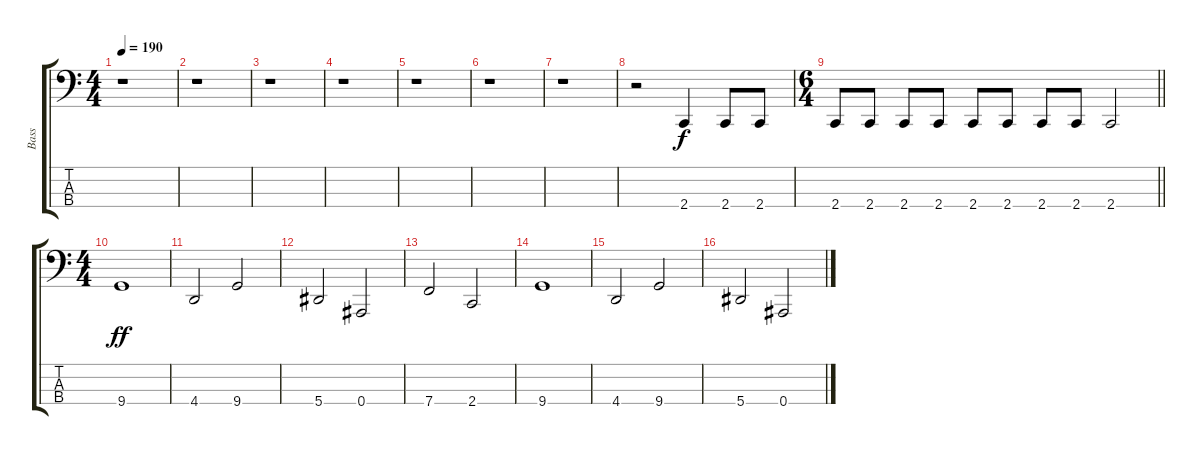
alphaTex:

\track ("Bass" "Bass") {instrument electricbassfinger}
\staff {score tabs}
\tuning (Eb2 Bb1 F1 Bb0) {hide}
\ts (4 4)
\tempo 190
\clef f4
\ks c
r.1{dy f instrument electricbassfinger} |
r.1 |
r.1 |
r.1 |
r.1 |
r.1 |
r.1 |
r.2 2.4.4 2.4.8 2.4.8 |
\ts (6 4)
\barLineRight lightlight
2.4.8 2.4.8 2.4.8 2.4.8 2.4.8 2.4.8 2.4.8 2.4.8 2.4.2 |
\ts (4 4)
9.4.1{dy ff} |
4.4.2 9.4.2 |
5.4.2 0.4.2 |
7.4.2 2.4.2 |
9.4.1 |
4.4.2 9.4.2 |
5.4.2 0.4.2
